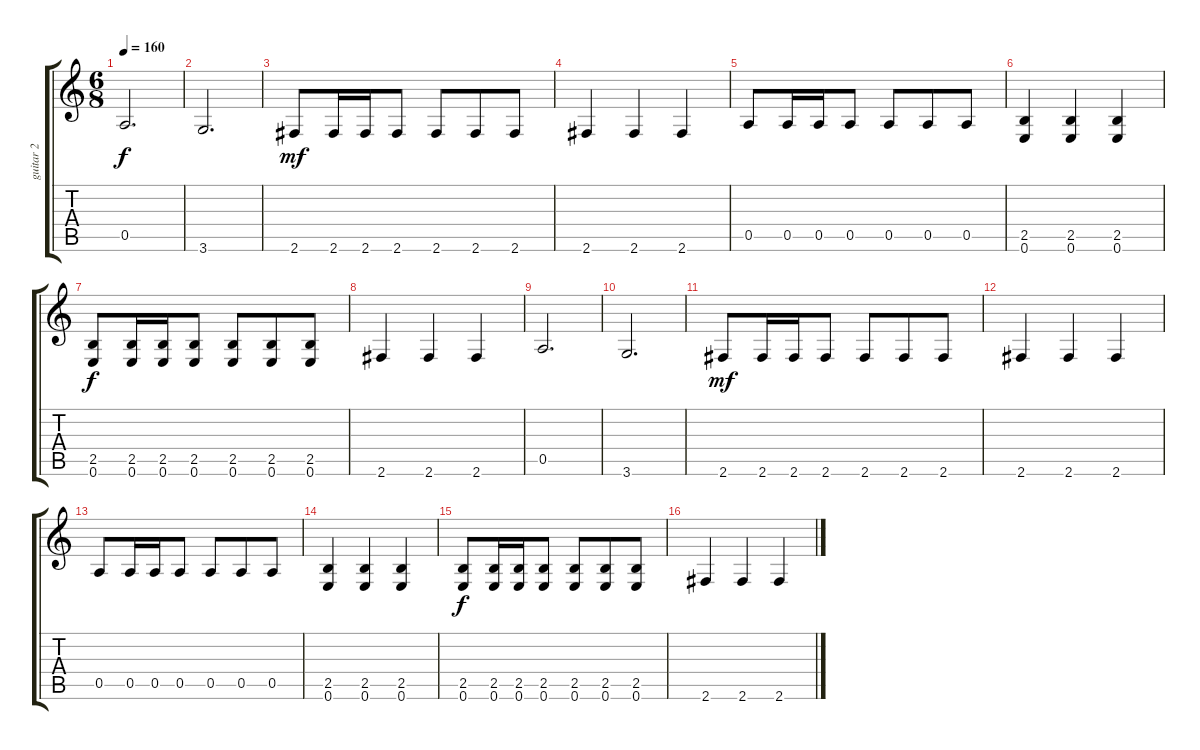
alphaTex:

\track ("guitar 2" "guitar 2") {instrument distortionguitar}
\staff {score tabs}
\tuning (E4 B3 G3 D3 A2 E2) {hide}
\ts (6 8)
\tempo 160
\clef g2
\ks c
0.5.2{d dy f} |
3.6.2{d} |
2.6.8{dy mf} 2.6.16 2.6.16 2.6.8 2.6.8 2.6.8 2.6.8 |
2.6.4 2.6.4 2.6.4 |
0.5.8 0.5.16 0.5.16 0.5.8 0.5.8 0.5.8 0.5.8 |
(2.5 0.6).4 (2.5 0.6).4 (2.5 0.6).4 |
(2.5 0.6).8{dy f} (2.5 0.6).16 (2.5 0.6).16 (2.5 0.6).8 (2.5 0.6).8 (2.5 0.6).8 (2.5 0.6).8 |
2.6.4 2.6.4 2.6.4 |
0.5.2{d} |
3.6.2{d} |
2.6.8{dy mf} 2.6.16 2.6.16 2.6.8 2.6.8 2.6.8 2.6.8 |
2.6.4 2.6.4 2.6.4 |
0.5.8 0.5.16 0.5.16 0.5.8 0.5.8 0.5.8 0.5.8 |
(2.5 0.6).4 (2.5 0.6).4 (2.5 0.6).4 |
(2.5 0.6).8{dy f} (2.5 0.6).16 (2.5 0.6).16 (2.5 0.6).8 (2.5 0.6).8 (2.5 0.6).8 (2.5 0.6).8 |
2.6.4 2.6.4 2.6.4
